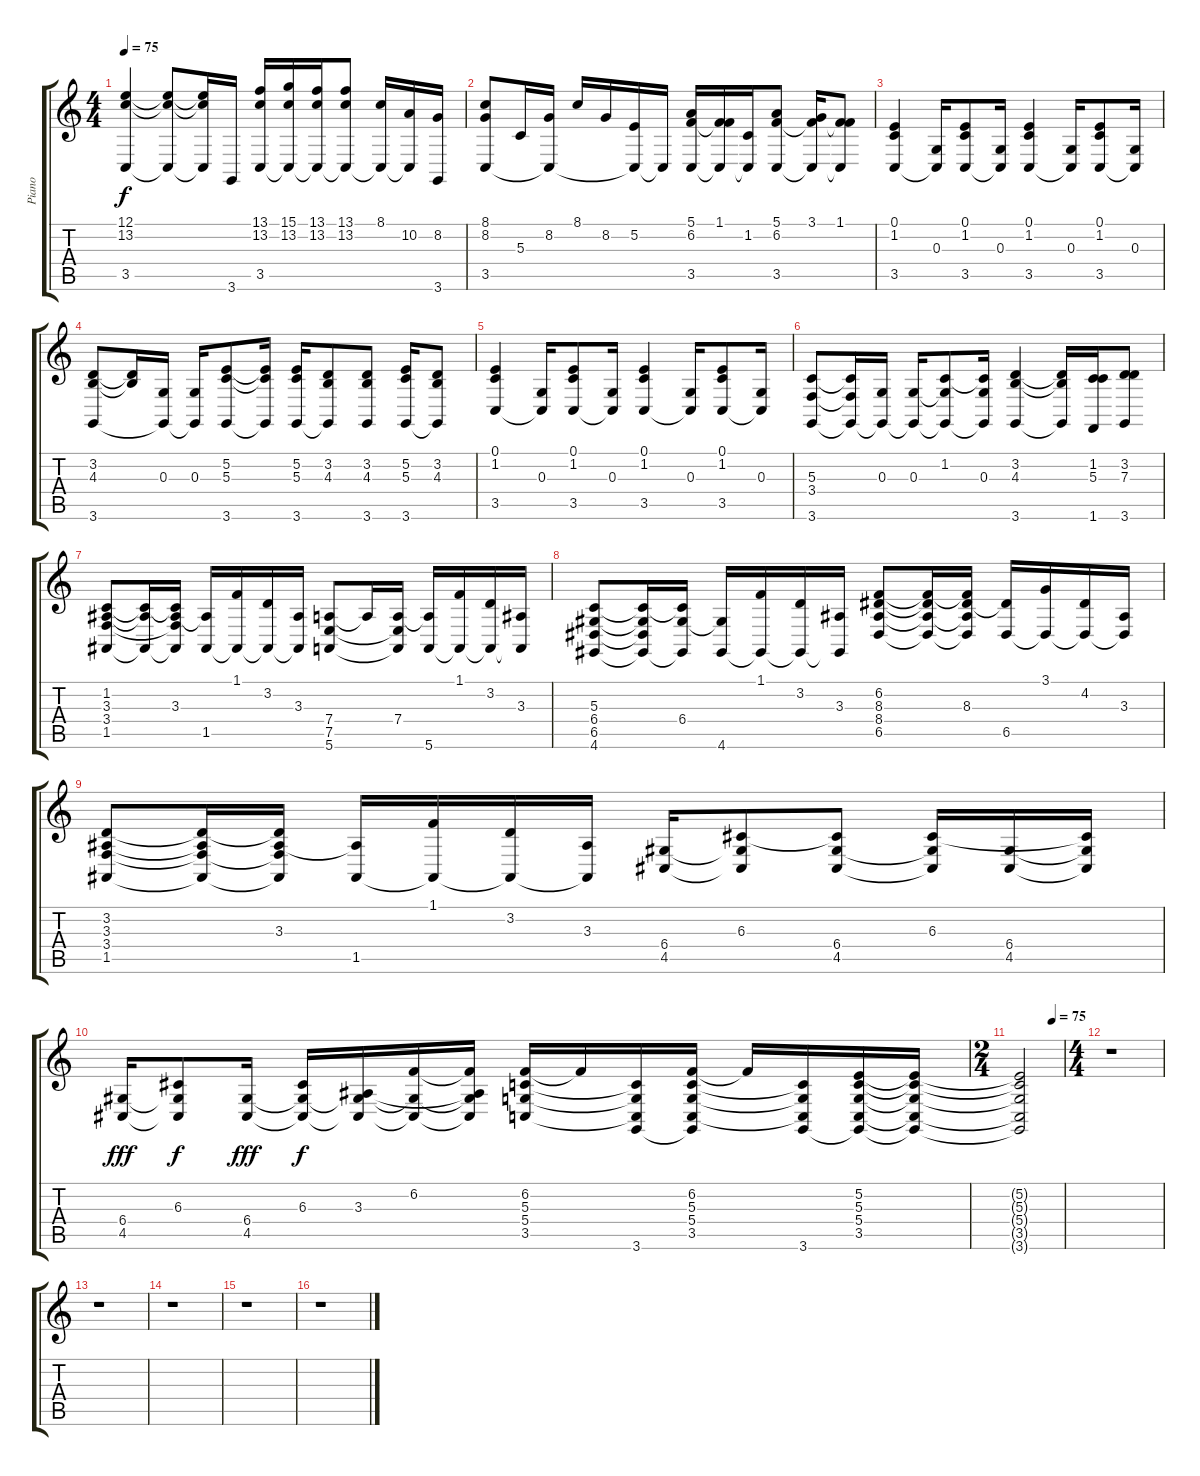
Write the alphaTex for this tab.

\track ("Piano" "Piano") {instrument brightacousticpiano}
\staff {score tabs}
\tuning (E4 B3 G3 D3 A2 E2) {hide}
\ts (4 4)
\tempo 75
\tempo 73
\tempo 75
\clef g2
\ks c
(12.1 13.2 3.5).4{dy f instrument brightacousticpiano} (12.1{t} 13.2{t} 3.5{t}).8 (12.1{t} 13.2{t} 3.5{t}).16 3.6.16 (13.1 13.2 3.5).16 (15.1 13.2 3.5{t}).16 (13.1 13.2 3.5{t}).16 (13.1 13.2 3.5{t}).8 (8.1 3.5{t}).16 (10.2 3.5{t}).16 (8.2 3.6).16 |
(8.1 8.2 3.5).8 5.3.16 (8.2 3.5{t}).16 8.1.16 8.2.16 (5.2 3.5{t}).16 3.5{t}.16 (5.1 6.2 3.5).16 (1.1 6.2{t} 3.5{t}).16 (1.2 3.5{t}).16 (5.1 6.2 3.5).8 (3.1 6.2{t} 3.5{t}).16 (1.1 6.2{t} 3.5{t}).8 |
(0.1 1.2 3.5).4 (0.3 3.5{t}).16 (0.1 1.2 3.5).8 (0.3 3.5{t}).16 (0.1 1.2 3.5).4 (0.3 3.5{t}).16 (0.1 1.2 3.5).8 (0.3 3.5{t}).16 |
(3.2 4.3 3.6).8 (3.2{t} 4.3{t}).16 (0.3 3.6{t}).16 (0.3 3.6{t}).16 (5.2 5.3 3.6).8 (5.2{t} 5.3{t} 3.6{t}).16 (5.2 5.3 3.6).16 (3.2 4.3 3.6{t}).8 (3.2 4.3 3.6).8 (5.2 5.3 3.6).16 (3.2 4.3 3.6{t}).8 |
(0.1 1.2 3.5).4 (0.3 3.5{t}).16 (0.1 1.2 3.5).8 (0.3 3.5{t}).16 (0.1 1.2 3.5).4 (0.3 3.5{t}).16 (0.1 1.2 3.5).8 (0.3 3.5{t}).16 |
(5.3 3.4 3.6).8 (5.3{t} 3.4{t} 3.6{t}).16 (0.3 3.6{t}).16 (0.3 3.6{t}).16 (1.2 0.3{t} 3.6{t}).8 (1.2{t} 0.3 3.6{t}).16 (3.2 4.3 3.6).4 (3.2{t} 4.3{t} 3.6{t}).16 (1.2 5.3 1.6).16 (3.2 7.3 3.6).8 |
(1.2 3.3 3.4 1.5).8 (1.2{t} 3.3{t} 1.5{t}).16 (1.2{t} 3.3 3.4{t} 1.5{t}).16 (3.3{t} 1.5).16 (1.1 1.5{t}).16 (3.2 1.5{t}).16 (3.3 1.5{t}).16 (7.4 7.5 5.6).8 7.4{t}.16 (7.4 7.5{t} 5.6{t}).16 (7.4{t} 5.6).16 (1.1 5.6{t}).16 (3.2 5.6{t}).16 (3.3 5.6{t}).16 |
(5.3 6.4 6.5 4.6).8 (5.3{t} 6.4{t} 6.5{t} 4.6{t}).16 (5.3{t} 6.4 4.6{t}).16 (6.4{t} 4.6).16 (1.1 4.6{t}).16 (3.2 4.6{t}).16 (3.3 4.6{t}).16 (6.2 8.3 8.4 6.5).8 (6.2{t} 8.3{t} 8.4{t} 6.5{t}).16 (6.2{t} 8.3 8.4{t} 6.5{t}).16 (8.3{t} 6.5).16 (3.1 6.5{t}).16 (4.2 6.5{t}).16 (3.3 6.5{t}).16 |
(3.2 3.3 3.4 1.5).8 (3.2{t} 3.3{t} 3.4{t} 1.5{t}).16 (3.2{t} 3.3 3.4{t} 1.5{t}).16 (3.3{t} 1.5).16 (1.1 1.5{t}).16 (3.2 1.5{t}).16 (3.3 1.5{t}).16 (6.4 4.5).16 (6.3 6.4{t} 4.5{t}).8 (6.3{t} 6.4 4.5).8 (6.3 6.4{t} 4.5{t}).16 (6.4 4.5).16 (6.3{t} 6.4{t} 4.5{t}).16 |
(6.4 4.5).16{dy fff} (6.3 6.4{t} 4.5{t}).8{dy f} (6.4 4.5).16{dy fff} (6.3 6.4{t} 4.5{t}).16{dy f} (3.3 6.4{t} 4.5{t}).16 (6.2 6.4{t} 4.5{t}).16 (6.2{t} 3.3{t} 6.4{t} 4.5{t}).16 (6.2 5.3 5.4 3.5).16 6.2{t}.16 (5.3{t} 5.4{t} 3.5{t} 3.6).16 (6.2 5.3 5.4 3.5 3.6{t}).16 6.2{t}.16 (5.3{t} 5.4{t} 3.5{t} 3.6).16 (5.2 5.3 5.4 3.5 3.6{t}).16 (5.2{t} 5.3{t} 5.4{t} 3.5{t} 3.6{t}).16 |
\ts (2 4)
\tempo (75 0.75)
(5.2{t} 5.3{t} 5.4{t} 3.5{t} 3.6{t}).2 |
\ts (4 4)
r.1 |
r.1 |
r.1 |
r.1 |
r.1
